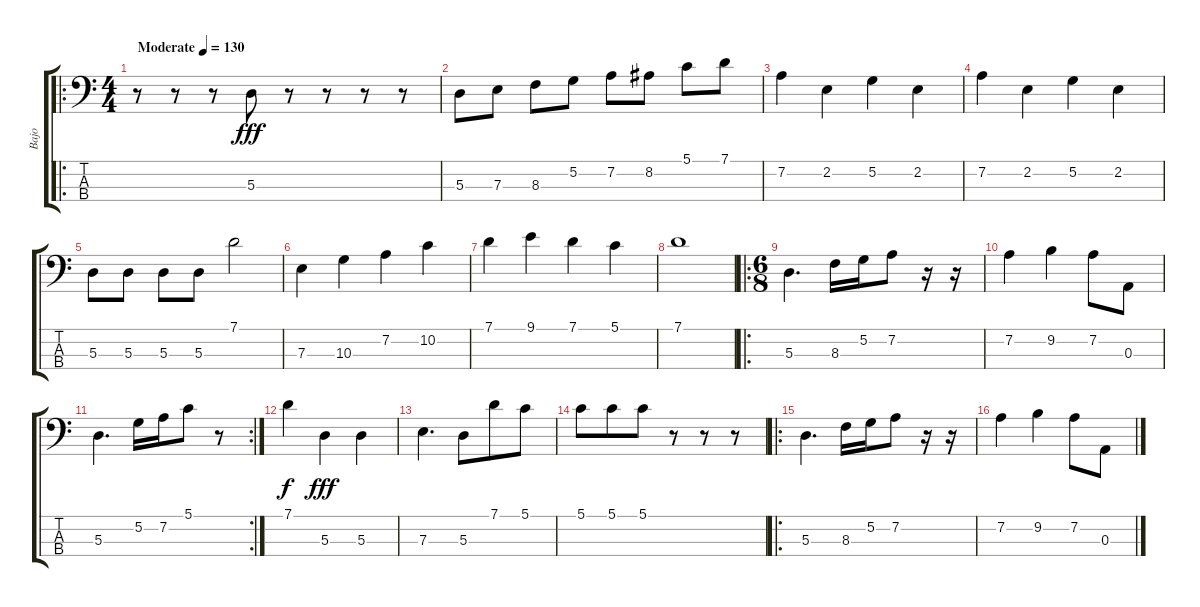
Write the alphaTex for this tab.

\track ("Bajo" "Bajo") {instrument electricbassfinger}
\staff {score tabs}
\tuning (G2 D2 A1 E1) {hide}
\ro
\ts (4 4)
\tempo (130 "Moderate")
\clef f4
\ks c
r.8{dy fff instrument electricbassfinger} r.8 r.8 5.3.8 r.8 r.8 r.8 r.8 |
5.3.8 7.3.8 8.3.8 5.2.8 7.2.8 8.2.8 5.1.8 7.1.8 |
7.2.4 2.2.4 5.2.4 2.2.4 |
7.2.4 2.2.4 5.2.4 2.2.4 |
5.3.8 5.3.8 5.3.8 5.3.8 7.1.2 |
7.3.4 10.3.4 7.2.4 10.2.4 |
7.1.4 9.1.4 7.1.4 5.1.4 |
7.1.1 |
\ro
\ts (6 8)
5.3.4{d} 8.3.16 5.2.16 7.2.8 r.16 r.16 |
7.2.4 9.2.4 7.2.8 0.3.8 |
\rc 2
5.3.4{d} 5.2.16 7.2.16 5.1.8 r.8 |
7.1.4{dy f} 5.3.4{dy fff} 5.3.4 |
7.3.4{d} 5.3.8 7.1.8 5.1.8 |
5.1.8 5.1.8 5.1.8 r.8 r.8 r.8 |
\ro
5.3.4{d} 8.3.16 5.2.16 7.2.8 r.16 r.16 |
7.2.4 9.2.4 7.2.8 0.3.8
